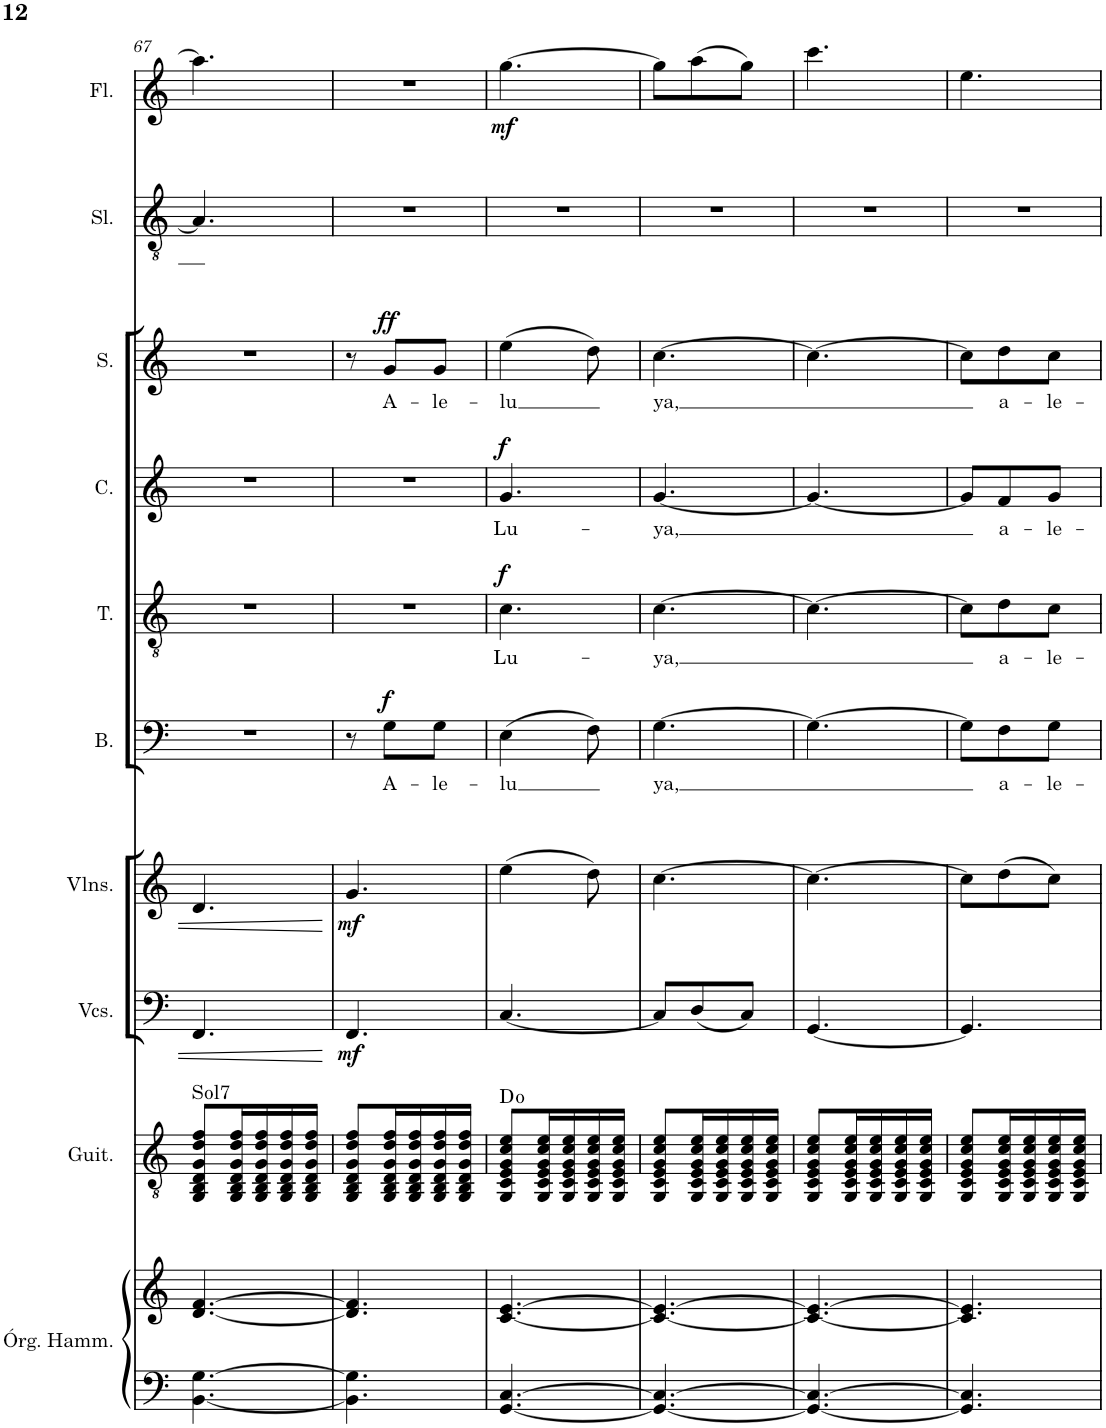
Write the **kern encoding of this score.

**kern	**kern	**kern	**harte	**kern	**dynam	**kern	**dynam	**kern	**text	**dynam	**kern	**text	**dynam	**kern	**text	**dynam	**kern	**text	**dynam	**kern	**kern	**dynam
*part10	*part10	*part9	*part9	*part8	*part8	*part7	*part7	*part6	*part6	*part6	*part5	*part5	*part5	*part4	*part4	*part4	*part3	*part3	*part3	*part2	*part1	*part1
*staff11	*staff10	*staff9	*	*staff8	*staff8	*staff7	*staff7	*staff6	*staff6	*staff6	*staff5	*staff5	*staff5	*staff4	*staff4	*staff4	*staff3	*staff3	*staff3	*staff2	*staff1	*staff1
*I"Órgano Hammond	*	*I"Guitarra	*	*I"Violonchelos	*	*I"Violines	*	*I"Bajo	*	*	*I"Tenor	*	*	*I"Contralto	*	*	*I"Soprano	*	*	*I"Solista	*I"Flauta	*
*I'Órg. Hamm.	*	*I'Guit.	*	*I'Vcs.	*	*I'Vlns.	*	*I'B.	*	*	*I'T.	*	*	*I'C.	*	*	*I'S.	*	*	*I'Sl.	*I'Fl.	*
!!LO:PB:g=z
*clefF4	*clefG2	*clefGv2	*	*clefF4	*	*clefG2	*	*clefF4	*	*	*clefGv2	*	*	*clefG2	*	*	*clefG2	*	*	*clefGv2	*clefG2	*
*k[]	*k[]	*k[]	*	*k[]	*	*k[]	*	*k[]	*	*	*k[]	*	*	*k[]	*	*	*k[]	*	*	*k[]	*k[]	*
*M3/8	*M3/8	*M3/8	*	*M3/8	*	*M3/8	*	*M3/8	*	*	*M3/8	*	*	*M3/8	*	*	*M3/8	*	*	*M3/8	*M3/8	*
=67	=67	=67	=67	=67	=67	=67	=67	=67	=67	=67	=67	=67	=67	=67	=67	=67	=67	=67	=67	=67	=67	=67
!	!	!	!LO:H:kt=Sol7	!	!	!	!	!	!	!	!	!	!	!	!	!	!	!	!	!	!	!
[4.BB\ [4.G\	[4.d/ [4.f/	8GG/ 8BB/ 8D/ 8G/ 8d/ 8f/L	N	4.FF/	.	4.d/	.	4.r	.	.	4.r	.	.	4.r	.	.	4.r	.	.	4.A/]	4.aa\]	.
.	.	16GG/ 16BB/ 16D/ 16G/ 16d/ 16f/L	.	.	.	.	.	.	.	.	.	.	.	.	.	.	.	.	.	.	.	.
.	.	16GG/ 16BB/ 16D/ 16G/ 16d/ 16f/	.	.	.	.	.	.	.	.	.	.	.	.	.	.	.	.	.	.	.	.
.	.	16GG/ 16BB/ 16D/ 16G/ 16d/ 16f/	.	.	.	.	.	.	.	.	.	.	.	.	.	.	.	.	.	.	.	.
.	.	16GG/ 16BB/ 16D/ 16G/ 16d/ 16f/JJ	.	.	.	.	.	.	.	.	.	.	.	.	.	.	.	.	.	.	.	.
=68	=68	=68	=68	=68	=68	=68	=68	=68	=68	=68	=68	=68	=68	=68	=68	=68	=68	=68	=68	=68	=68	=68
!	!	!	!	!	!LO:DY:b	!	!LO:DY:b	!	!	!	!	!	!	!	!	!	!	!	!	!	!	!
4.BB\] 4.G\]	4.d/] 4.f/]	8GG/ 8BB/ 8D/ 8G/ 8d/ 8f/L	.	4.FF/	mf	4.g/	mf	8r	.	.	4.r	.	.	4.r	.	.	8r	.	.	4.r	4.r	.
!	!	!	!	!	!	!	!	!	!LO:LY:b	!LO:DY:a	!	!	!	!	!	!	!	!LO:LY:b	!LO:DY:a	!	!	!
.	.	16GG/ 16BB/ 16D/ 16G/ 16d/ 16f/L	.	.	.	.	.	8G\L	A-	f	.	.	.	.	.	.	8g/L	A-	ff	.	.	.
.	.	16GG/ 16BB/ 16D/ 16G/ 16d/ 16f/	.	.	.	.	.	.	.	.	.	.	.	.	.	.	.	.	.	.	.	.
!	!	!	!	!	!	!	!	!	!LO:LY:b	!	!	!	!	!	!	!	!	!LO:LY:b	!	!	!	!
.	.	16GG/ 16BB/ 16D/ 16G/ 16d/ 16f/	.	.	.	.	.	8G\J	-le-	.	.	.	.	.	.	.	8g/J	-le-	.	.	.	.
.	.	16GG/ 16BB/ 16D/ 16G/ 16d/ 16f/JJ	.	.	.	.	.	.	.	.	.	.	.	.	.	.	.	.	.	.	.	.
=69	=69	=69	=69	=69	=69	=69	=69	=69	=69	=69	=69	=69	=69	=69	=69	=69	=69	=69	=69	=69	=69	=69
!	!	!	!	!	!	!	!	!	!LO:LY:b	!	!	!LO:LY:b	!LO:DY:a	!	!LO:LY:b	!LO:DY:a	!	!LO:LY:b	!	!	!	!LO:DY:b
[4.GG/ [4.C/	[4.c/ [4.e/	8GG/ 8C/ 8E/ 8G/ 8c/ 8e/L	D:dim	[4.C/	.	(4ee\	.	(4E\	-lu	.	4.c\	-Lu-	f	4.g/	-Lu-	f	(4ee\	-lu	.	4.r	[4.gg\	mf
.	.	16GG/ 16C/ 16E/ 16G/ 16c/ 16e/L	.	.	.	.	.	.	.	.	.	.	.	.	.	.	.	.	.	.	.	.
.	.	16GG/ 16C/ 16E/ 16G/ 16c/ 16e/	.	.	.	.	.	.	.	.	.	.	.	.	.	.	.	.	.	.	.	.
.	.	16GG/ 16C/ 16E/ 16G/ 16c/ 16e/	.	.	.	8dd\)	.	8F\)	.	.	.	.	.	.	.	.	8dd\)	.	.	.	.	.
.	.	16GG/ 16C/ 16E/ 16G/ 16c/ 16e/JJ	.	.	.	.	.	.	.	.	.	.	.	.	.	.	.	.	.	.	.	.
=70	=70	=70	=70	=70	=70	=70	=70	=70	=70	=70	=70	=70	=70	=70	=70	=70	=70	=70	=70	=70	=70	=70
!	!	!	!	!	!	!	!	!	!LO:LY:b	!	!	!LO:LY:b	!	!	!LO:LY:b	!	!	!LO:LY:b	!	!	!	!
4.GG/_ 4.C/_	4.c/_ 4.e/_	8GG/ 8C/ 8E/ 8G/ 8c/ 8e/L	.	8C/L]	.	[4.cc\	.	[4.G\	ya,	.	[4.c\	-ya,	.	[4.g/	-ya,	.	[4.cc\	ya,	.	4.r	8gg\L]	.
.	.	16GG/ 16C/ 16E/ 16G/ 16c/ 16e/L	.	(8D/	.	.	.	.	.	.	.	.	.	.	.	.	.	.	.	.	(8aa\	.
.	.	16GG/ 16C/ 16E/ 16G/ 16c/ 16e/	.	.	.	.	.	.	.	.	.	.	.	.	.	.	.	.	.	.	.	.
.	.	16GG/ 16C/ 16E/ 16G/ 16c/ 16e/	.	8C/J)	.	.	.	.	.	.	.	.	.	.	.	.	.	.	.	.	8gg\J)	.
.	.	16GG/ 16C/ 16E/ 16G/ 16c/ 16e/JJ	.	.	.	.	.	.	.	.	.	.	.	.	.	.	.	.	.	.	.	.
=71	=71	=71	=71	=71	=71	=71	=71	=71	=71	=71	=71	=71	=71	=71	=71	=71	=71	=71	=71	=71	=71	=71
4.GG/_ 4.C/_	4.c/_ 4.e/_	8GG/ 8C/ 8E/ 8G/ 8c/ 8e/L	.	[4.GG/	.	4.cc\_	.	4.G\_	.	.	4.c\_	.	.	4.g/_	.	.	4.cc\_	.	.	4.r	4.ccc\	.
.	.	16GG/ 16C/ 16E/ 16G/ 16c/ 16e/L	.	.	.	.	.	.	.	.	.	.	.	.	.	.	.	.	.	.	.	.
.	.	16GG/ 16C/ 16E/ 16G/ 16c/ 16e/	.	.	.	.	.	.	.	.	.	.	.	.	.	.	.	.	.	.	.	.
.	.	16GG/ 16C/ 16E/ 16G/ 16c/ 16e/	.	.	.	.	.	.	.	.	.	.	.	.	.	.	.	.	.	.	.	.
.	.	16GG/ 16C/ 16E/ 16G/ 16c/ 16e/JJ	.	.	.	.	.	.	.	.	.	.	.	.	.	.	.	.	.	.	.	.
=72	=72	=72	=72	=72	=72	=72	=72	=72	=72	=72	=72	=72	=72	=72	=72	=72	=72	=72	=72	=72	=72	=72
4.GG/] 4.C/]	4.c/] 4.e/]	8GG/ 8C/ 8E/ 8G/ 8c/ 8e/L	.	4.GG/]	.	8cc\L]	.	8G\L]	.	.	8c\L]	.	.	8g/L]	.	.	8cc\L]	.	.	4.r	4.ee\	.
!	!	!	!	!	!	!	!	!	!LO:LY:b	!	!	!LO:LY:b	!	!	!LO:LY:b	!	!	!LO:LY:b	!	!	!	!
.	.	16GG/ 16C/ 16E/ 16G/ 16c/ 16e/L	.	.	.	(8dd\	.	8F\	a-	.	8d\	a-	.	8f/	a-	.	8dd\	a-	.	.	.	.
.	.	16GG/ 16C/ 16E/ 16G/ 16c/ 16e/	.	.	.	.	.	.	.	.	.	.	.	.	.	.	.	.	.	.	.	.
!	!	!	!	!	!	!	!	!	!LO:LY:b	!	!	!LO:LY:b	!	!	!LO:LY:b	!	!	!LO:LY:b	!	!	!	!
.	.	16GG/ 16C/ 16E/ 16G/ 16c/ 16e/	.	.	.	8cc\J)	.	8G\J	-le-	.	8c\J	-le-	.	8g/J	-le-	.	8cc\J	-le-	.	.	.	.
.	.	16GG/ 16C/ 16E/ 16G/ 16c/ 16e/JJ	.	.	.	.	.	.	.	.	.	.	.	.	.	.	.	.	.	.	.	.
=	=	=	=	=	=	=	=	=	=	=	=	=	=	=	=	=	=	=	=	=	=	=
*-	*-	*-	*-	*-	*-	*-	*-	*-	*-	*-	*-	*-	*-	*-	*-	*-	*-	*-	*-	*-	*-	*-
